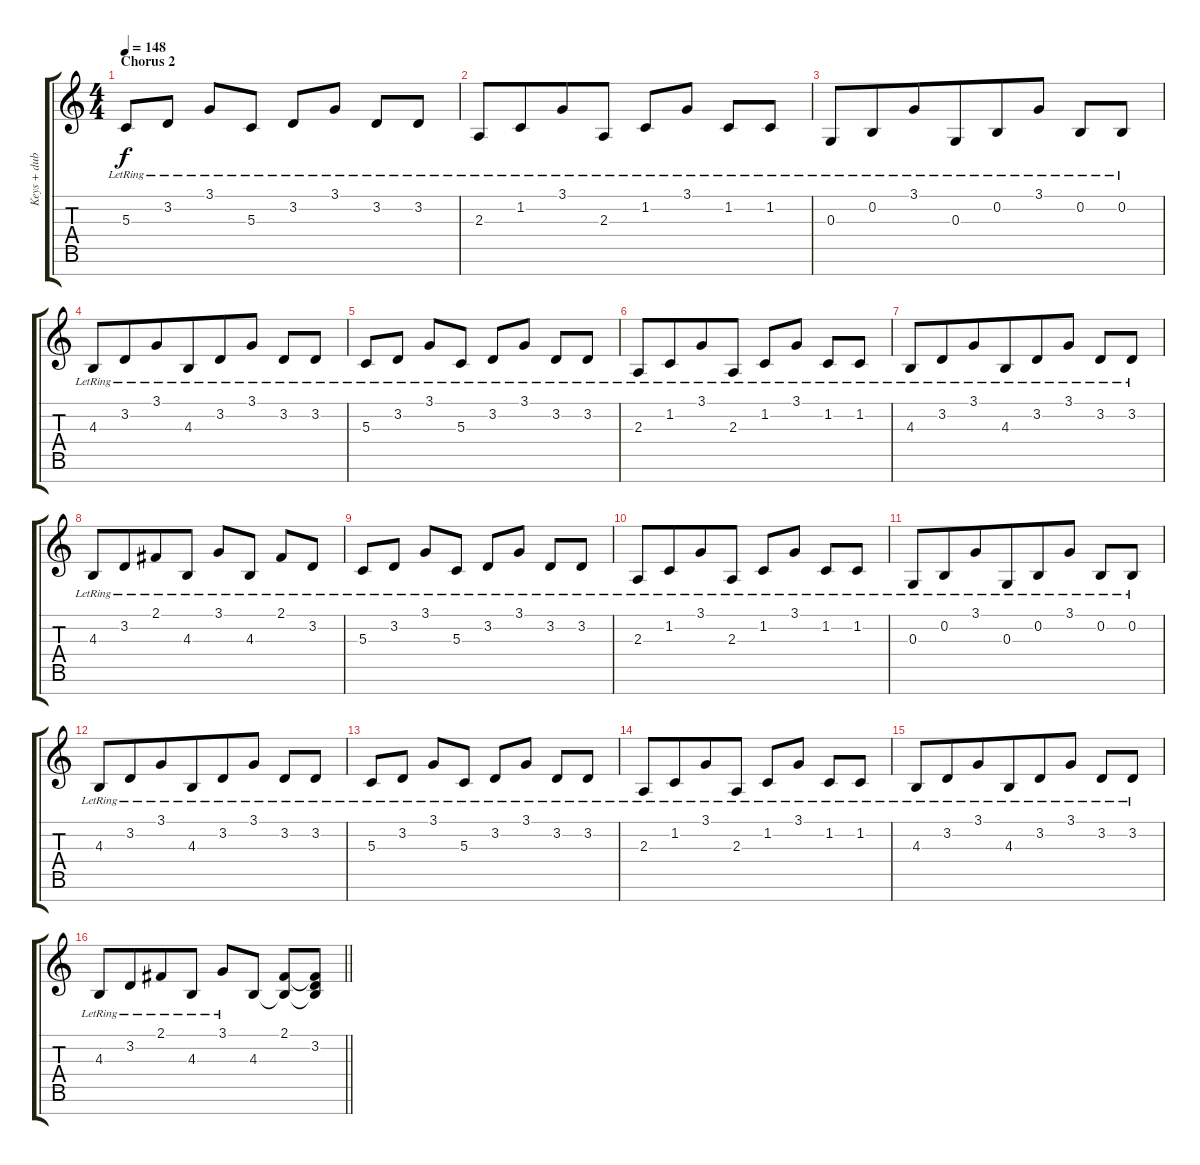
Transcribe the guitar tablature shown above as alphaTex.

\track ("Keys + dub" "Keys + dub") {instrument stringensemble1}
\staff {score tabs}
\tuning (E4 B3 G3 D3 A2 E2 B1) {hide}
\ts (4 4)
\section ("" "Chorus 2")
\tempo 148
\clef g2
\ks c
5.3{lr}.8{dy f instrument acousticguitarsteel} 3.2{lr}.8 3.1{lr}.8{beam merge} 5.3{lr}.8 3.2{lr}.8 3.1{lr}.8 3.2{lr}.8 3.2{lr}.8 |
2.3{lr}.8 1.2{lr}.8{beam merge} 3.1{lr}.8 2.3{lr}.8 1.2{lr}.8 3.1{lr}.8 1.2{lr}.8 1.2{lr}.8 |
0.3{lr}.8 0.2{lr}.8{beam merge} 3.1{lr}.8 0.3{lr}.8{beam merge} 0.2{lr}.8{beam merge} 3.1{lr}.8 0.2{lr}.8 0.2{lr}.8 |
4.3{lr}.8 3.2{lr}.8{beam merge} 3.1{lr}.8{beam merge} 4.3{lr}.8{beam merge} 3.2{lr}.8 3.1{lr}.8 3.2{lr}.8 3.2{lr}.8 |
5.3{lr}.8 3.2{lr}.8 3.1{lr}.8{beam merge} 5.3{lr}.8 3.2{lr}.8 3.1{lr}.8 3.2{lr}.8 3.2{lr}.8 |
2.3{lr}.8 1.2{lr}.8{beam merge} 3.1{lr}.8 2.3{lr}.8 1.2{lr}.8 3.1{lr}.8 1.2{lr}.8 1.2{lr}.8 |
4.3{lr}.8 3.2{lr}.8{beam merge} 3.1{lr}.8 4.3{lr}.8{beam merge} 3.2{lr}.8{beam merge} 3.1{lr}.8 3.2{lr}.8 3.2{lr}.8 |
4.3{lr}.8 3.2{lr}.8{beam merge} 2.1{lr}.8{beam merge} 4.3{lr}.8 3.1{lr}.8 4.3{lr}.8 2.1{lr}.8{beam merge} 3.2{lr}.8 |
5.3{lr}.8 3.2{lr}.8 3.1{lr}.8{beam merge} 5.3{lr}.8 3.2{lr}.8 3.1{lr}.8 3.2{lr}.8 3.2{lr}.8 |
2.3{lr}.8 1.2{lr}.8{beam merge} 3.1{lr}.8 2.3{lr}.8 1.2{lr}.8 3.1{lr}.8 1.2{lr}.8 1.2{lr}.8 |
0.3{lr}.8 0.2{lr}.8{beam merge} 3.1{lr}.8 0.3{lr}.8{beam merge} 0.2{lr}.8{beam merge} 3.1{lr}.8 0.2{lr}.8 0.2{lr}.8 |
4.3{lr}.8 3.2{lr}.8{beam merge} 3.1{lr}.8{beam merge} 4.3{lr}.8{beam merge} 3.2{lr}.8 3.1{lr}.8 3.2{lr}.8 3.2{lr}.8 |
5.3{lr}.8 3.2{lr}.8 3.1{lr}.8{beam merge} 5.3{lr}.8 3.2{lr}.8 3.1{lr}.8 3.2{lr}.8 3.2{lr}.8 |
2.3{lr}.8 1.2{lr}.8{beam merge} 3.1{lr}.8 2.3{lr}.8 1.2{lr}.8 3.1{lr}.8 1.2{lr}.8 1.2{lr}.8 |
4.3{lr}.8 3.2{lr}.8{beam merge} 3.1{lr}.8 4.3{lr}.8{beam merge} 3.2{lr}.8{beam merge} 3.1{lr}.8 3.2{lr}.8 3.2{lr}.8 |
\barLineRight lightlight
4.3{lr}.8 3.2{lr}.8{beam merge} 2.1{lr}.8{beam merge} 4.3{lr}.8 3.1{lr}.8 4.3.8 (2.1 4.3{t}).8{beam merge} (2.1{t} 3.2 4.3{t}).8
